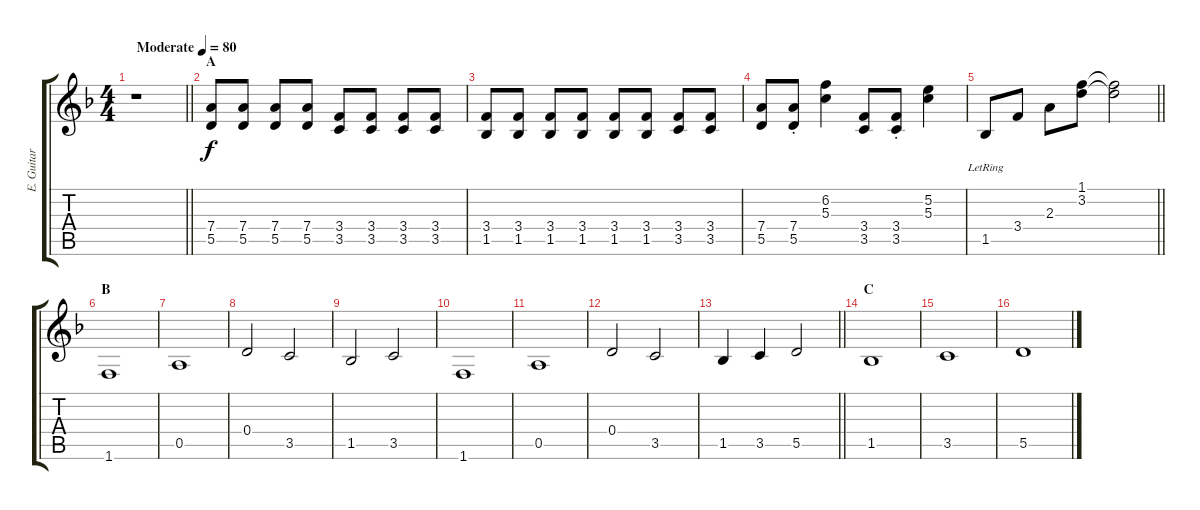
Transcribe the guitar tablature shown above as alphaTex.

\track ("E. Guitar I" "E. Guitar ") {instrument overdrivenguitar}
\staff {score tabs}
\tuning (E4 B3 G3 D3 A2 E2) {hide}
\ts (4 4)
\tempo (80 "Moderate")
\clef g2
\barLineRight lightlight
\ks f
r.1{dy f instrument overdrivenguitar} |
\section ("" "A")
(7.4 5.5).8 (7.4 5.5).8 (7.4 5.5).8 (7.4 5.5).8 (3.4 3.5).8 (3.4 3.5).8 (3.4 3.5).8 (3.4 3.5).8 |
(3.4 1.5).8 (3.4 1.5).8 (3.4 1.5).8 (3.4 1.5).8 (3.4 1.5).8 (3.4 1.5).8 (3.4 3.5).8 (3.4 3.5).8 |
(7.4 5.5).8 (7.4{st} 5.5{st}).8 (6.2 5.3).4 (3.4 3.5).8 (3.4{st} 3.5{st}).8 (5.2 5.3).4 |
\barLineRight lightlight
1.5{lr}.8 3.4.8 2.3.8 (1.1 3.2).8 (1.1{t} 3.2{t}).2 |
\section ("" "B")
1.6.1 |
0.5.1 |
0.4.2 3.5.2 |
1.5.2 3.5.2 |
1.6.1 |
0.5.1 |
0.4.2 3.5.2 |
\barLineRight lightlight
1.5.4 3.5.4 5.5.2 |
\section ("" "C")
1.5.1 |
3.5.1 |
5.5.1
